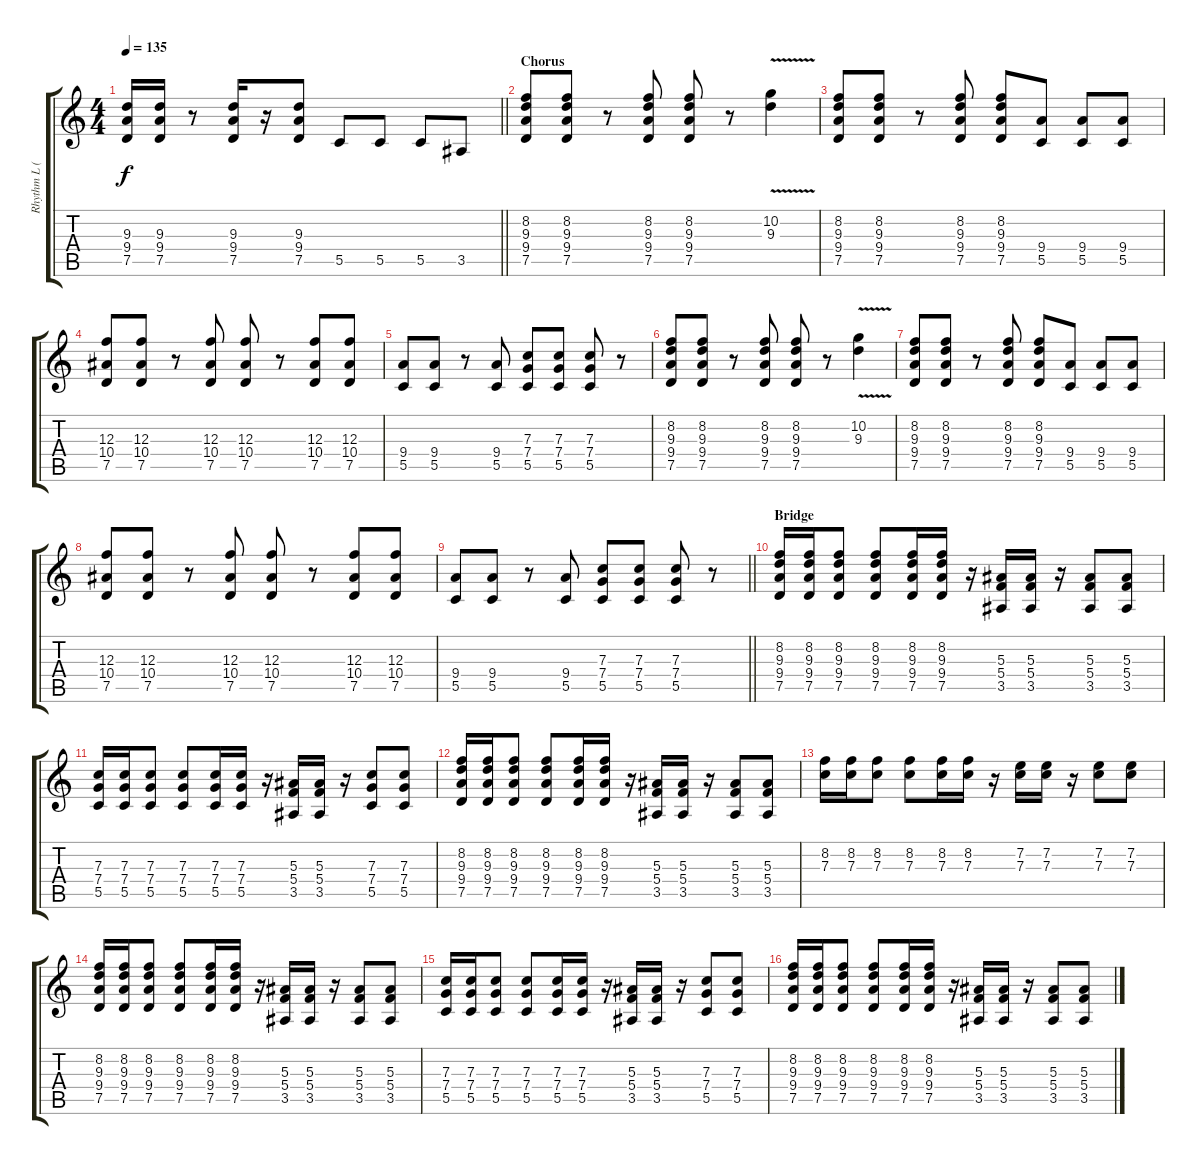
\track ("Rhythm L (Konstl)" "Rhythm L (") {instrument distortionguitar}
\staff {score tabs}
\tuning (D4 A3 F3 C3 G2 C2) {hide}
\ts (4 4)
\tempo 135
\clef g2
\barLineRight lightlight
\ks aminor
(9.3 9.4 7.5).16{dy f} (9.3 9.4 7.5).16 r.8 (9.3 9.4 7.5).16 r.16 (9.3 9.4 7.5).8 5.5.8 5.5.8 5.5.8 3.5.8 |
\section ("" "Chorus")
(8.2 9.3 9.4 7.5).8 (8.2 9.3 9.4 7.5).8 r.8 (8.2 9.3 9.4 7.5).8 (8.2 9.3 9.4 7.5).8 r.8 (10.2{v} 9.3).4 |
(8.2 9.3 9.4 7.5).8 (8.2 9.3 9.4 7.5).8 r.8 (8.2 9.3 9.4 7.5).8 (8.2 9.3 9.4 7.5).8 (9.4 5.5).8 (9.4 5.5).8 (9.4 5.5).8 |
(12.3 10.4 7.5).8 (12.3 10.4 7.5).8 r.8 (12.3 10.4 7.5).8 (12.3 10.4 7.5).8 r.8 (12.3 10.4 7.5).8 (12.3 10.4 7.5).8 |
(9.4 5.5).8 (9.4 5.5).8 r.8 (9.4 5.5).8 (7.3 7.4 5.5).8 (7.3 7.4 5.5).8 (7.3 7.4 5.5).8 r.8 |
(8.2 9.3 9.4 7.5).8 (8.2 9.3 9.4 7.5).8 r.8 (8.2 9.3 9.4 7.5).8 (8.2 9.3 9.4 7.5).8 r.8 (10.2{v} 9.3).4 |
(8.2 9.3 9.4 7.5).8 (8.2 9.3 9.4 7.5).8 r.8 (8.2 9.3 9.4 7.5).8 (8.2 9.3 9.4 7.5).8 (9.4 5.5).8 (9.4 5.5).8 (9.4 5.5).8 |
(12.3 10.4 7.5).8 (12.3 10.4 7.5).8 r.8 (12.3 10.4 7.5).8 (12.3 10.4 7.5).8 r.8 (12.3 10.4 7.5).8 (12.3 10.4 7.5).8 |
\barLineRight lightlight
(9.4 5.5).8 (9.4 5.5).8 r.8 (9.4 5.5).8 (7.3 7.4 5.5).8 (7.3 7.4 5.5).8 (7.3 7.4 5.5).8 r.8 |
\section ("" "Bridge")
(8.2 9.3 9.4 7.5).16 (8.2 9.3 9.4 7.5).16 (8.2 9.3 9.4 7.5).8 (8.2 9.3 9.4 7.5).8 (8.2 9.3 9.4 7.5).16 (8.2 9.3 9.4 7.5).16 r.16 (5.3 5.4 3.5).16 (5.3 5.4 3.5).16 r.16 (5.3 5.4 3.5).8 (5.3 5.4 3.5).8 |
(7.3 7.4 5.5).16 (7.3 7.4 5.5).16 (7.3 7.4 5.5).8 (7.3 7.4 5.5).8 (7.3 7.4 5.5).16 (7.3 7.4 5.5).16 r.16 (5.3 5.4 3.5).16 (5.3 5.4 3.5).16 r.16 (7.3 7.4 5.5).8 (7.3 7.4 5.5).8 |
(8.2 9.3 9.4 7.5).16 (8.2 9.3 9.4 7.5).16 (8.2 9.3 9.4 7.5).8 (8.2 9.3 9.4 7.5).8 (8.2 9.3 9.4 7.5).16 (8.2 9.3 9.4 7.5).16 r.16 (5.3 5.4 3.5).16 (5.3 5.4 3.5).16 r.16 (5.3 5.4 3.5).8 (5.3 5.4 3.5).8 |
(8.2 7.3).16 (8.2 7.3).16 (8.2 7.3).8 (8.2 7.3).8 (8.2 7.3).16 (8.2 7.3).16 r.16 (7.2 7.3).16 (7.2 7.3).16 r.16 (7.2 7.3).8 (7.2 7.3).8 |
(8.2 9.3 9.4 7.5).16 (8.2 9.3 9.4 7.5).16 (8.2 9.3 9.4 7.5).8 (8.2 9.3 9.4 7.5).8 (8.2 9.3 9.4 7.5).16 (8.2 9.3 9.4 7.5).16 r.16 (5.3 5.4 3.5).16 (5.3 5.4 3.5).16 r.16 (5.3 5.4 3.5).8 (5.3 5.4 3.5).8 |
(7.3 7.4 5.5).16 (7.3 7.4 5.5).16 (7.3 7.4 5.5).8 (7.3 7.4 5.5).8 (7.3 7.4 5.5).16 (7.3 7.4 5.5).16 r.16 (5.3 5.4 3.5).16 (5.3 5.4 3.5).16 r.16 (7.3 7.4 5.5).8 (7.3 7.4 5.5).8 |
(8.2 9.3 9.4 7.5).16 (8.2 9.3 9.4 7.5).16 (8.2 9.3 9.4 7.5).8 (8.2 9.3 9.4 7.5).8 (8.2 9.3 9.4 7.5).16 (8.2 9.3 9.4 7.5).16 r.16 (5.3 5.4 3.5).16 (5.3 5.4 3.5).16 r.16 (5.3 5.4 3.5).8 (5.3 5.4 3.5).8
